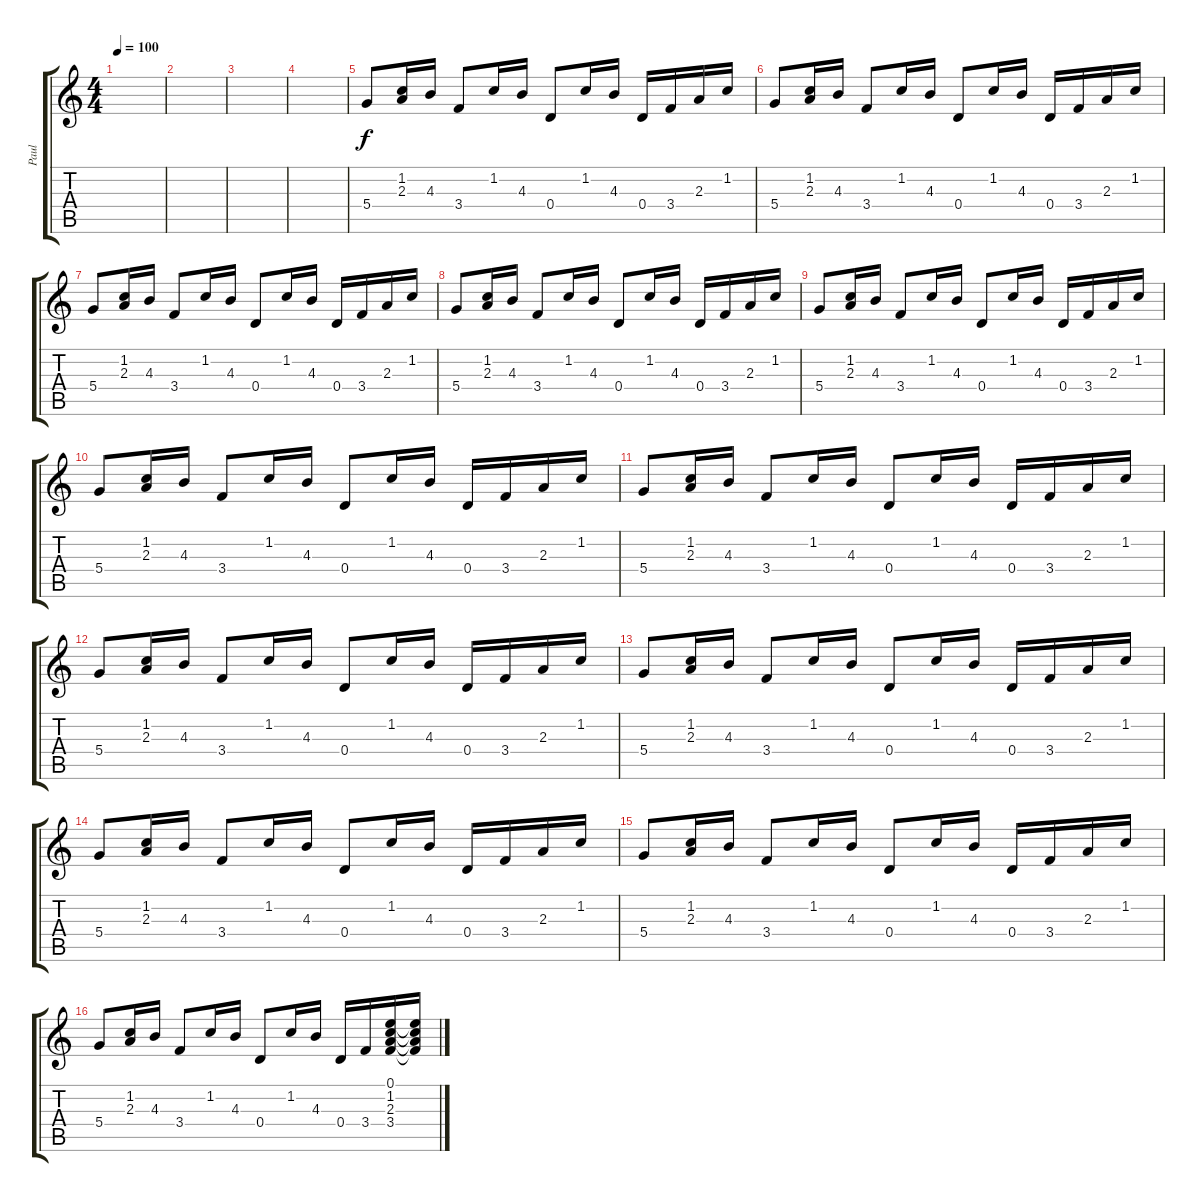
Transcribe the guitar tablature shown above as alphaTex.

\track ("Paul" "Paul") {instrument acousticguitarsteel}
\staff {score tabs}
\tuning (E4 B3 G3 D3 A2 E2) {hide}
\ts (4 4)
\tempo 100
\clef g2
\ks c
|
|
|
|
5.4.8 (1.2 2.3).16 4.3.16 3.4.8 1.2.16 4.3.16 0.4.8 1.2.16 4.3.16 0.4.16 3.4.16 2.3.16 1.2.16 |
5.4.8 (1.2 2.3).16 4.3.16 3.4.8 1.2.16 4.3.16 0.4.8 1.2.16 4.3.16 0.4.16 3.4.16 2.3.16 1.2.16 |
5.4.8 (1.2 2.3).16 4.3.16 3.4.8 1.2.16 4.3.16 0.4.8 1.2.16 4.3.16 0.4.16 3.4.16 2.3.16 1.2.16 |
5.4.8 (1.2 2.3).16 4.3.16 3.4.8 1.2.16 4.3.16 0.4.8 1.2.16 4.3.16 0.4.16 3.4.16 2.3.16 1.2.16 |
5.4.8 (1.2 2.3).16 4.3.16 3.4.8 1.2.16 4.3.16 0.4.8 1.2.16 4.3.16 0.4.16 3.4.16 2.3.16 1.2.16 |
5.4.8 (1.2 2.3).16 4.3.16 3.4.8 1.2.16 4.3.16 0.4.8 1.2.16 4.3.16 0.4.16 3.4.16 2.3.16 1.2.16 |
5.4.8 (1.2 2.3).16 4.3.16 3.4.8 1.2.16 4.3.16 0.4.8 1.2.16 4.3.16 0.4.16 3.4.16 2.3.16 1.2.16 |
5.4.8 (1.2 2.3).16 4.3.16 3.4.8 1.2.16 4.3.16 0.4.8 1.2.16 4.3.16 0.4.16 3.4.16 2.3.16 1.2.16 |
5.4.8 (1.2 2.3).16 4.3.16 3.4.8 1.2.16 4.3.16 0.4.8 1.2.16 4.3.16 0.4.16 3.4.16 2.3.16 1.2.16 |
5.4.8 (1.2 2.3).16 4.3.16 3.4.8 1.2.16 4.3.16 0.4.8 1.2.16 4.3.16 0.4.16 3.4.16 2.3.16 1.2.16 |
5.4.8 (1.2 2.3).16 4.3.16 3.4.8 1.2.16 4.3.16 0.4.8 1.2.16 4.3.16 0.4.16 3.4.16 2.3.16 1.2.16 |
5.4.8 (1.2 2.3).16 4.3.16 3.4.8 1.2.16 4.3.16 0.4.8 1.2.16 4.3.16 0.4.16 3.4.16 (0.1 1.2 2.3 3.4).16 (0.1{t} 1.2{t} 2.3{t} 3.4{t}).16
